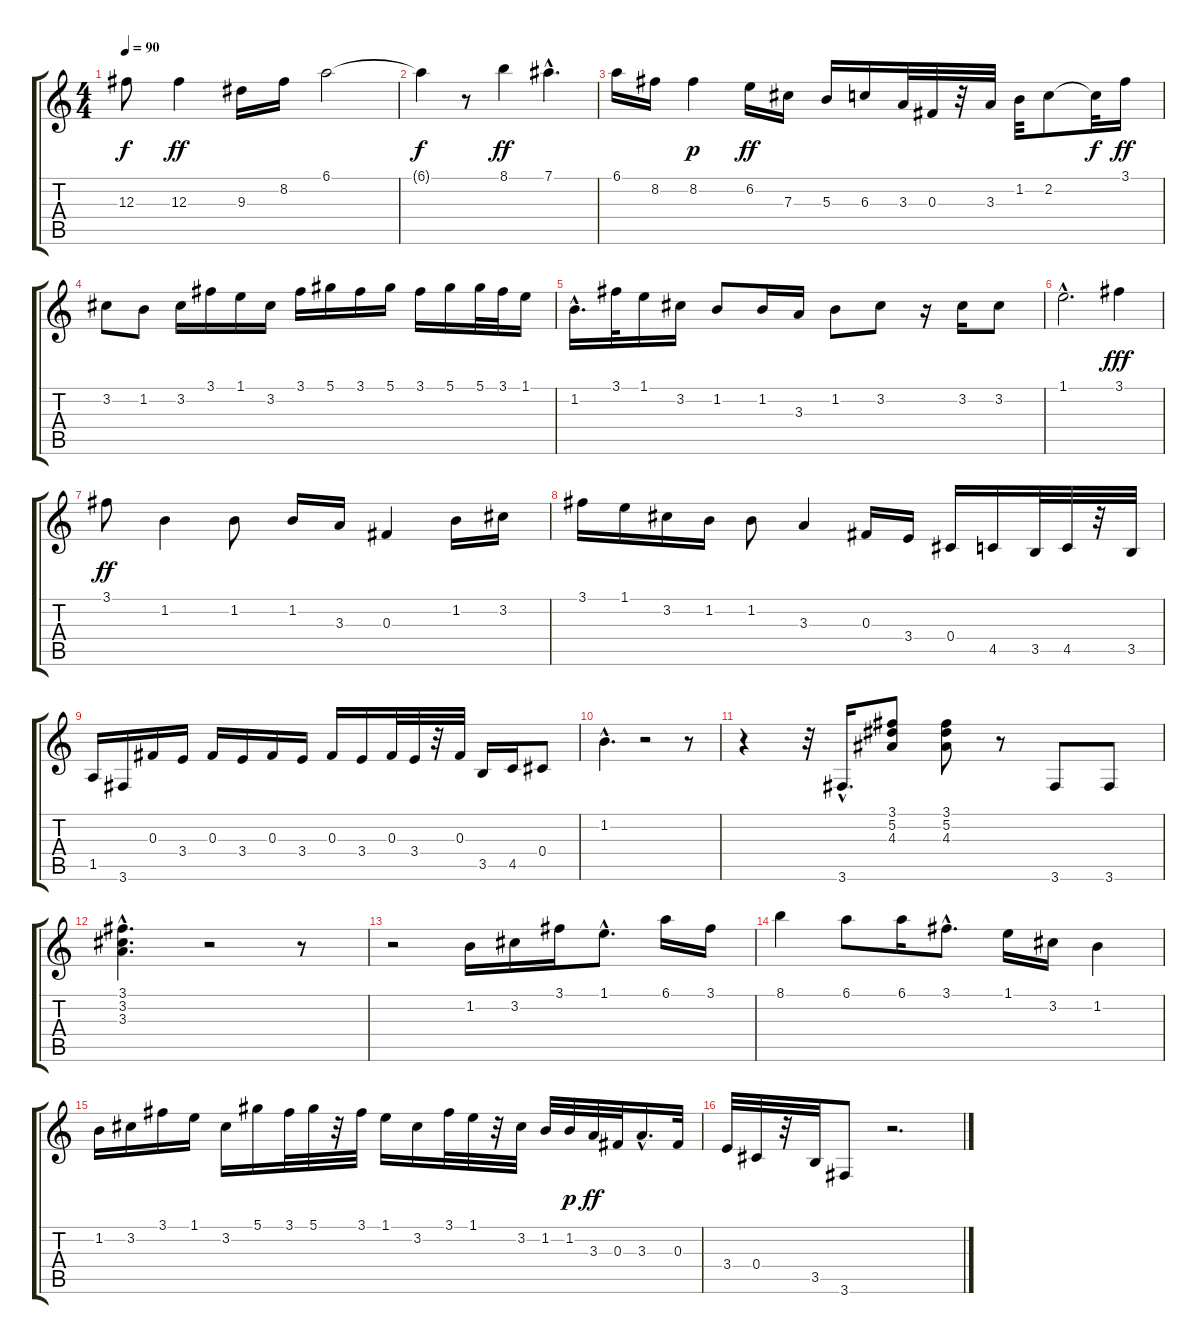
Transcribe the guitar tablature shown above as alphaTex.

\track "" {instrument acousticguitarsteel}
\staff {score tabs}
\tuning (Eb4 Bb3 Gb3 Db3 Ab2 Eb2) {hide}
\ts (4 4)
\tempo 90
\clef g2
\ks c
12.3{t}.8{dy f} 12.3.4{dy ff} 9.3.16 8.2.16 6.1.2 |
6.1{t}.4{dy f} r.8 8.1.4{dy ff} 7.1{hac}.4{d} |
6.1.16 8.2.16 8.2.4{dy p} 6.2.16{dy ff} 7.3.16 5.3.16 6.3.16 3.3.32 0.3.32 r.32 3.3.32 1.2.32 2.2.8 2.2{t}.32{dy f} 3.1.16{dy ff} |
3.2.8 1.2.8 3.2.16 3.1.16 1.1.16 3.2.16 3.1.16 5.1.16 3.1.16 5.1.16 3.1.16 5.1.16 5.1.32 3.1.32 1.1.16 |
1.2{hac}.16{d} 3.1.32 1.1.16 3.2.16 1.2.8 1.2.16 3.3.16 1.2.8 3.2.8 r.16 3.2.16 3.2.8 |
1.1{hac}.2{d} 3.1.4{dy fff} |
3.1.8{dy ff} 1.2.4 1.2.8 1.2.16 3.3.16 0.3.4 1.2.16 3.2.16 |
3.1.16 1.1.16 3.2.16 1.2.16 1.2.8 3.3.4 0.3.16 3.4.16 0.4.16 4.5.16 3.5.32 4.5.32 r.32 3.5.32 |
1.5.16 3.6.16 0.3.16 3.4.16 0.3.16 3.4.16 0.3.16 3.4.16 0.3.16 3.4.16 0.3.32 3.4.32 r.32 0.3.32 3.5.16 4.5.16 0.4.8 |
1.2{hac}.4{d} r.2 r.8 |
r.4 r.32 3.6{hac}.16{d} (3.1 5.2 4.3).8 (3.1 5.2 4.3).8 r.8 3.6.8 3.6.8 |
(3.1{hac} 3.2{hac} 3.3{hac}).4{d} r.2 r.8 |
r.2 1.2.16 3.2.16 3.1.16 1.1{hac}.8{d} 6.1.16 3.1.16 |
8.1.4 6.1.8 6.1.16 3.1{hac}.8{d} 1.1.16 3.2.16 1.2.4 |
1.2.16 3.2.16 3.1.16 1.1.16 3.2.16 5.1.16 3.1.32 5.1.32 r.32 3.1.32 1.1.16 3.2.16 3.1.32 1.1.32 r.32 3.2.32 1.2.32 1.2.32{dy p} 3.3.32{dy ff} 0.3.32 3.3{hac}.16{d} 0.3.32 |
3.4.32 0.4.32 r.32 3.5.32 3.6.8 r.2{d}
